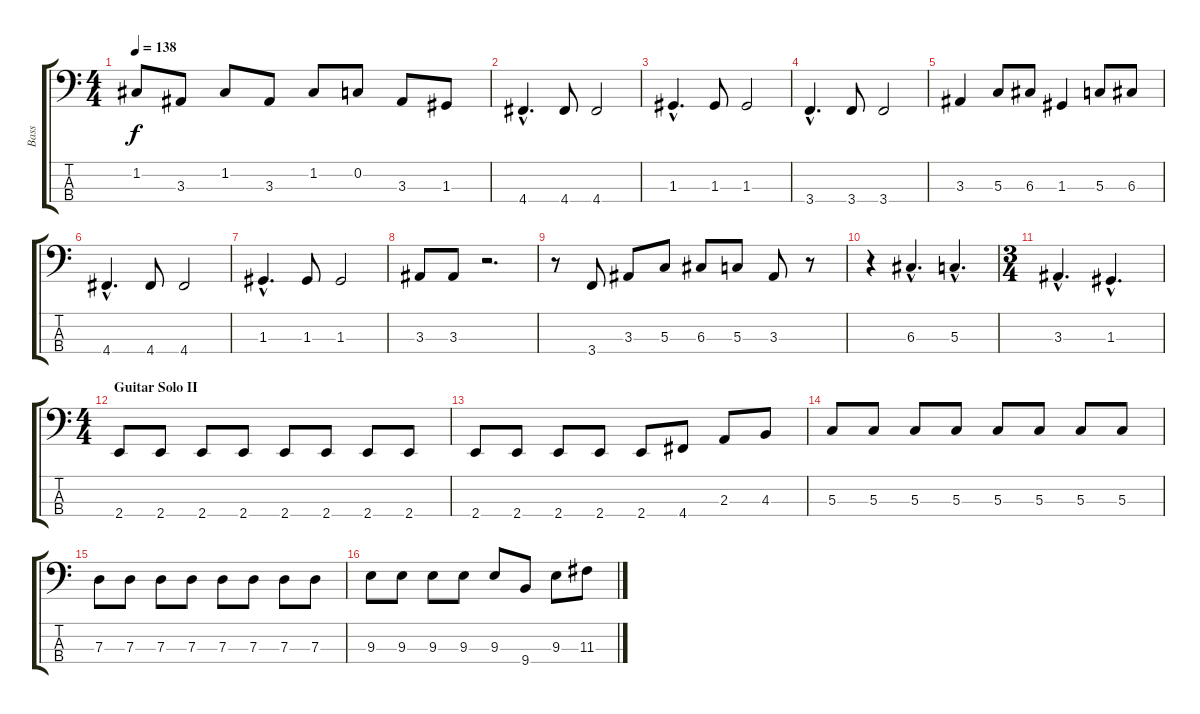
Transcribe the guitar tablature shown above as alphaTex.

\track ("Bass" "Bass") {instrument electricbassfinger}
\staff {score tabs}
\tuning (F2 C2 G1 D1) {hide}
\ts (4 4)
\tempo 138
\clef f4
\ks c
1.2.8{dy f} 3.3.8 1.2.8 3.3.8 1.2.8 0.2.8 3.3.8 1.3.8 |
4.4{hac}.4{d} 4.4.8 4.4.2 |
1.3{hac}.4{d} 1.3.8 1.3.2 |
3.4{hac}.4{d} 3.4.8 3.4.2 |
3.3.4 5.3.8 6.3.8 1.3.4 5.3.8 6.3.8 |
4.4{hac}.4{d} 4.4.8 4.4.2 |
1.3{hac}.4{d} 1.3.8 1.3.2 |
3.3.8 3.3.8 r.2{d} |
r.8 3.4.8 3.3.8 5.3.8 6.3.8 5.3.8 3.3.8 r.8 |
r.4 6.3{hac}.4{d} 5.3{hac}.4{d} |
\ts (3 4)
3.3{hac}.4{d} 1.3{hac}.4{d} |
\ts (4 4)
\section ("" "Guitar Solo II")
2.4.8 2.4.8 2.4.8 2.4.8 2.4.8 2.4.8 2.4.8 2.4.8 |
2.4.8 2.4.8 2.4.8 2.4.8 2.4.8 4.4.8 2.3.8 4.3.8 |
5.3.8 5.3.8 5.3.8 5.3.8 5.3.8 5.3.8 5.3.8 5.3.8 |
7.3.8 7.3.8 7.3.8 7.3.8 7.3.8 7.3.8 7.3.8 7.3.8 |
9.3.8 9.3.8 9.3.8 9.3.8 9.3.8 9.4.8 9.3.8 11.3.8
